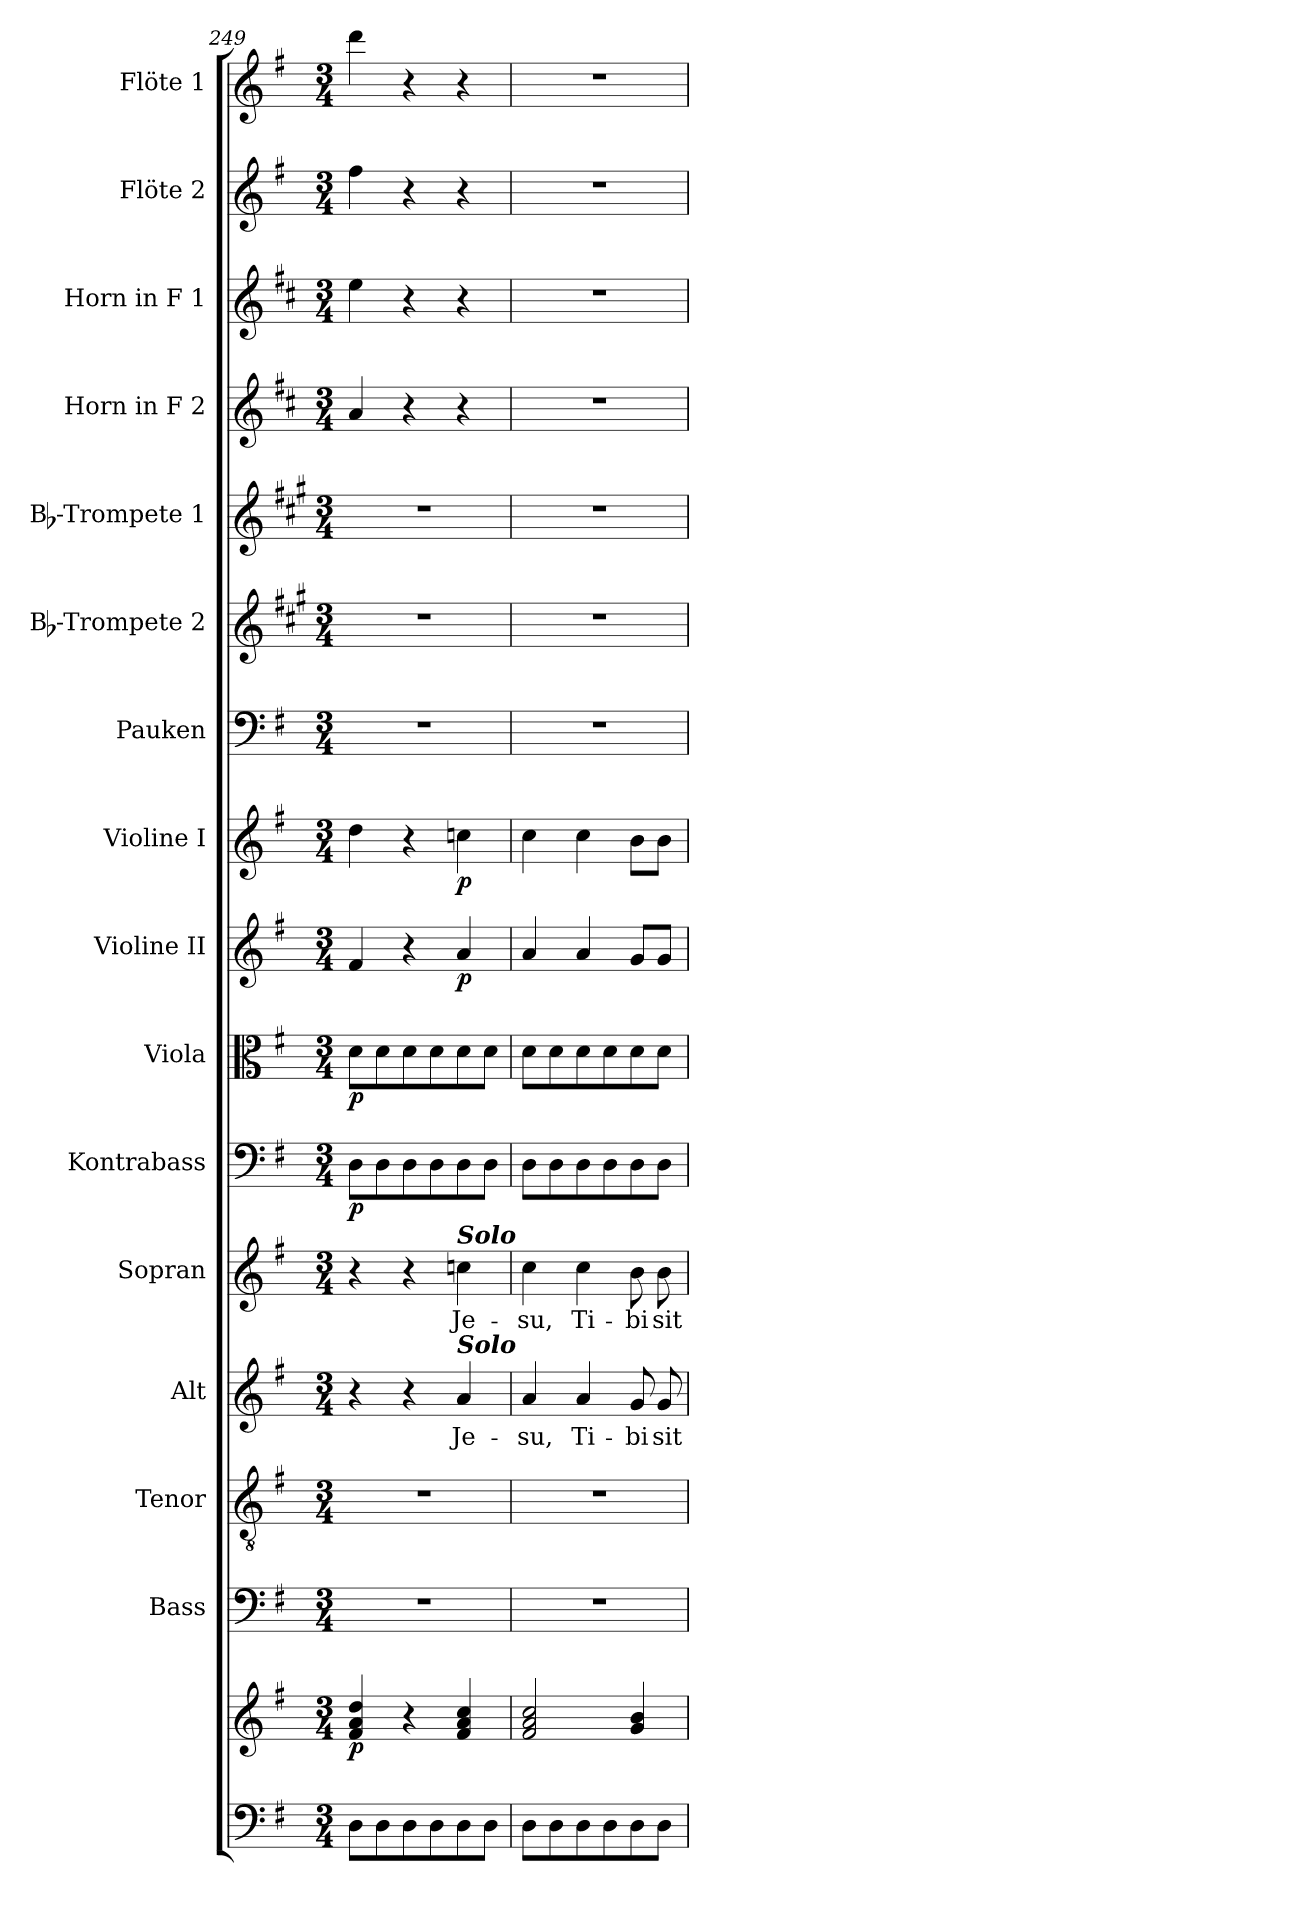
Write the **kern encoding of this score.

**kern	**kern	**dynam	**kern	**kern	**kern	**text	**kern	**text	**kern	**dynam	**kern	**dynam	**kern	**dynam	**kern	**dynam	**kern	**kern	**kern	**kern	**kern	**kern	**kern
*part16	*part16	*part16	*part15	*part14	*part13	*part13	*part12	*part12	*part11	*part11	*part10	*part10	*part9	*part9	*part8	*part8	*part7	*part6	*part5	*part4	*part3	*part2	*part1
*staff17	*staff16	*staff16/17	*staff15	*staff14	*staff13	*staff13	*staff12	*staff12	*staff11	*staff11	*staff10	*staff10	*staff9	*staff9	*staff8	*staff8	*staff7	*staff6	*staff5	*staff4	*staff3	*staff2	*staff1
*	*	*	*I"Bass	*I"Tenor	*I"Alt	*	*I"Sopran	*	*I"Kontrabass	*	*I"Viola	*	*I"Violine II	*	*I"Violine I	*	*I"Pauken	*I"Bb-Trompete 2	*I"Bb-Trompete 1	*I"Horn in F 2	*I"Horn in F 1	*I"Flöte 2	*I"Flöte 1
*	*	*	*I'B.	*I'T.	*I'A.	*	*I'S.	*	*I'Kb.	*	*I'Vla.	*	*I'Vl. II	*	*I'Vl. I	*	*I'Pk.	*I'Bb Trp. 2	*I'Bb Trp. 1	*	*	*I'Fl. 2	*I'Fl. 1
*clefF4	*clefG2	*	*clefF4	*clefGv2	*clefG2	*	*clefG2	*	*clefF4	*	*clefC3	*	*clefG2	*	*clefG2	*	*clefF4	*clefG2	*clefG2	*clefG2	*clefG2	*clefG2	*clefG2
*	*	*	*	*	*	*	*	*	*ITrd7c12	*	*	*	*	*	*	*	*	*ITrd1c2	*ITrd1c2	*ITrd4c7	*ITrd4c7	*	*
*k[f#]	*k[f#]	*	*k[f#]	*k[f#]	*k[f#]	*	*k[f#]	*	*k[f#]	*	*k[f#]	*	*k[f#]	*	*k[f#]	*	*k[f#]	*k[f#]	*k[f#]	*k[f#]	*k[f#]	*k[f#]	*k[f#]
*G:	*G:	*	*G:	*G:	*G:	*	*G:	*	*G:	*	*G:	*	*G:	*	*G:	*	*G:	*G:	*G:	*G:	*G:	*G:	*G:
*M3/4	*M3/4	*	*M3/4	*M3/4	*M3/4	*	*M3/4	*	*M3/4	*	*M3/4	*	*M3/4	*	*M3/4	*	*M3/4	*M3/4	*M3/4	*M3/4	*M3/4	*M3/4	*M3/4
=249	=249	=249	=249	=249	=249	=249	=249	=249	=249	=249	=249	=249	=249	=249	=249	=249	=249	=249	=249	=249	=249	=249	=249
!	!	!LO:DY:b	!	!	!	!	!	!	!	!LO:DY:b	!	!LO:DY:b	!	!	!	!	!	!	!	!	!	!	!
8D\L	4f#/ 4a/ 4dd/	p	2.r	2.r	4r	.	4r	.	8DD\L	p	8d\L	p	4f#/	.	4dd\	.	2.r	2.r	2.r	4d/	4a\	4ff#\	4ddd\
8D\	.	.	.	.	.	.	.	.	8DD\	.	8d\	.	.	.	.	.	.	.	.	.	.	.	.
8D\	4r	.	.	.	4r	.	4r	.	8DD\	.	8d\	.	4r	.	4r	.	.	.	.	4r	4r	4r	4r
8D\	.	.	.	.	.	.	.	.	8DD\	.	8d\	.	.	.	.	.	.	.	.	.	.	.	.
!	!	!	!	!	!	!	!LO:TX:a:Bi:t=Solo	!	!	!	!	!	!	!	!	!	!	!	!	!	!	!	!
!	!	!	!	!	!LO:TX:a:Bi:t=Solo	!	!	!	!	!	!	!	!	!	!	!	!	!	!	!	!	!	!
!	!	!	!	!	!	!LO:LY:b	!	!LO:LY:b	!	!	!	!	!	!LO:DY:b	!	!LO:DY:b	!	!	!	!	!	!	!
8D\	4f#/ 4a/ 4cc/	.	.	.	4a/	Je-	4ccn\	Je-	8DD\	.	8d\	.	4a/	p	4ccn\	p	.	.	.	4r	4r	4r	4r
8D\J	.	.	.	.	.	.	.	.	8DD\J	.	8d\J	.	.	.	.	.	.	.	.	.	.	.	.
=250	=250	=250	=250	=250	=250	=250	=250	=250	=250	=250	=250	=250	=250	=250	=250	=250	=250	=250	=250	=250	=250	=250	=250
!	!	!	!	!	!	!LO:LY:b	!	!LO:LY:b	!	!	!	!	!	!	!	!	!	!	!	!	!	!	!
8D\L	2f#/ 2a/ 2cc/	.	2.r	2.r	4a/	-su,	4cc\	-su,	8DD\L	.	8d\L	.	4a/	.	4cc\	.	2.r	2.r	2.r	2.r	2.r	2.r	2.r
8D\	.	.	.	.	.	.	.	.	8DD\	.	8d\	.	.	.	.	.	.	.	.	.	.	.	.
!	!	!	!	!	!	!LO:LY:b	!	!LO:LY:b	!	!	!	!	!	!	!	!	!	!	!	!	!	!	!
8D\	.	.	.	.	4a/	Ti-	4cc\	Ti-	8DD\	.	8d\	.	4a/	.	4cc\	.	.	.	.	.	.	.	.
8D\	.	.	.	.	.	.	.	.	8DD\	.	8d\	.	.	.	.	.	.	.	.	.	.	.	.
!	!	!	!	!	!	!LO:LY:b	!	!LO:LY:b	!	!	!	!	!	!	!	!	!	!	!	!	!	!	!
8D\	4g/ 4b/	.	.	.	8g/	-bi	8b\	-bi	8DD\	.	8d\	.	8g/L	.	8b\L	.	.	.	.	.	.	.	.
!	!	!	!	!	!	!LO:LY:b	!	!LO:LY:b	!	!	!	!	!	!	!	!	!	!	!	!	!	!	!
8D\J	.	.	.	.	8g/	sit	8b\	sit	8DD\J	.	8d\J	.	8g/J	.	8b\J	.	.	.	.	.	.	.	.
=	=	=	=	=	=	=	=	=	=	=	=	=	=	=	=	=	=	=	=	=	=	=	=
*-	*-	*-	*-	*-	*-	*-	*-	*-	*-	*-	*-	*-	*-	*-	*-	*-	*-	*-	*-	*-	*-	*-	*-
